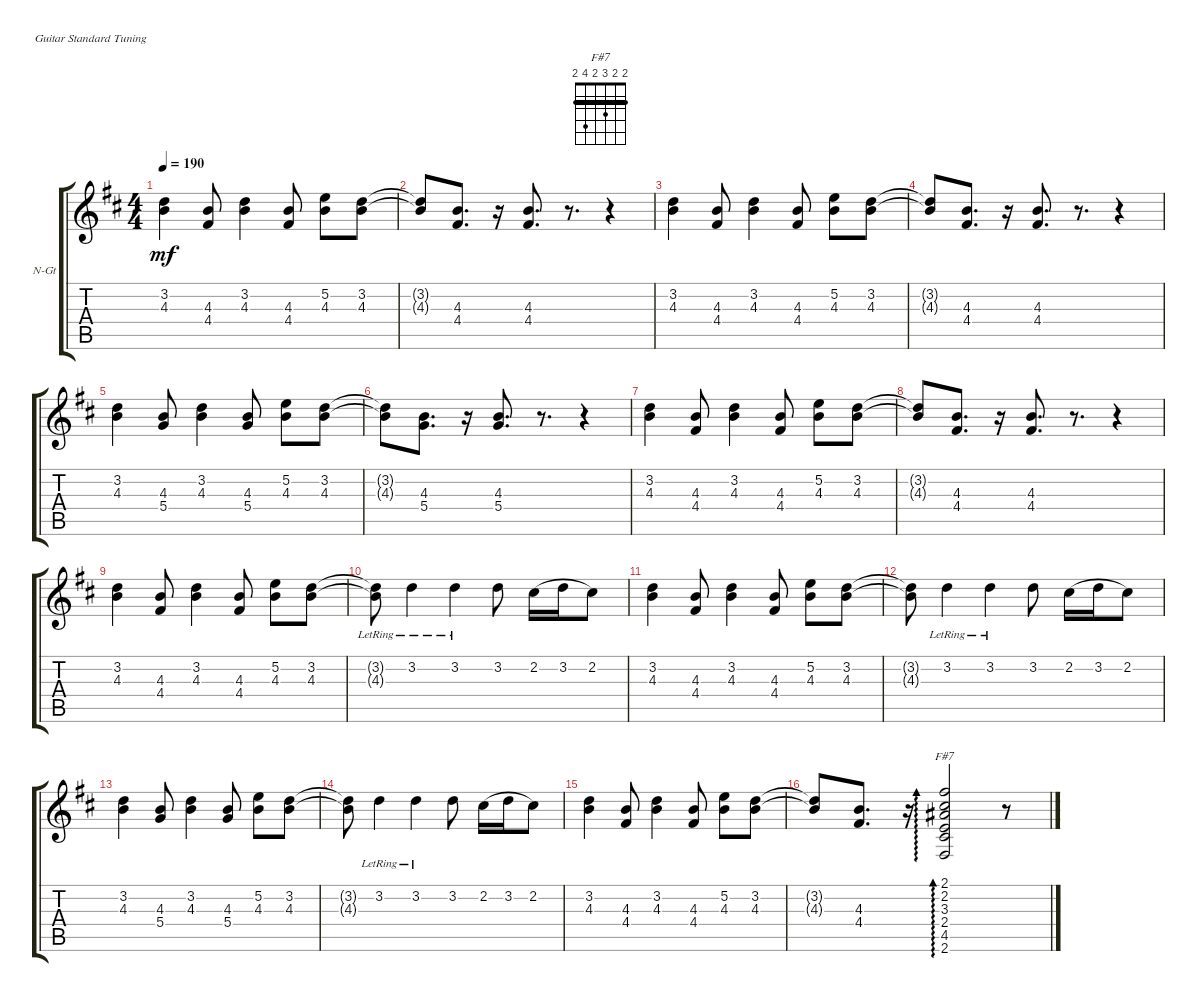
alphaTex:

\defaultSystemsLayout 4
\bracketExtendMode groupsimilarinstruments
\firstSystemTrackNameOrientation horizontal
\otherSystemsTrackNameOrientation horizontal
\track ("Nylon Guitar" "N-Gt") {instrument acousticguitarnylon}
\staff {score tabs}
\tuning (E4 B3 G3 D3 A2 E2)
\chord ("F#7" 2 2 3 2 4 2) {barre (2 2 2)}
\ts (4 4)
\tempo 190
\clef g2
\scale
1.18663
\ks bminor
(3.2 4.3).4{dy mf instrument acousticguitarnylon} (4.3 4.4).8 (3.2 4.3).4 (4.3 4.4).8 (5.2 4.3).8 (3.2 4.3).8 |
\scale
0.906684 (3.2{t} 4.3{t}).8 (4.3 4.4).8{d} r.16 (4.3 4.4).8{d} r.8{d} r.4 |
\scale
0.906684 (3.2 4.3).4 (4.3 4.4).8 (3.2 4.3).4 (4.3 4.4).8 (5.2 4.3).8 (3.2 4.3).8 |
\scale
1.1261 (3.2{t} 4.3{t}).8 (4.3 4.4).8{d} r.16 (4.3 4.4).8{d} r.8{d} r.4 |
\scale
0.936948 (3.2 4.3).4 (4.3 5.4).8 (3.2 4.3).4 (4.3 5.4).8 (5.2 4.3).8 (3.2 4.3).8 |
\scale
0.936948 (3.2{t} 4.3{t}).8 (4.3 5.4).8{d} r.16 (4.3 5.4).8{d} r.8{d} r.4 |
\scale
1.1261 (3.2 4.3).4 (4.3 4.4).8 (3.2 4.3).4 (4.3 4.4).8 (5.2 4.3).8 (3.2 4.3).8 |
\scale
0.936948 (3.2{t} 4.3{t}).8 (4.3 4.4).8{d} r.16 (4.3 4.4).8{d} r.8{d} r.4 |
\scale
0.936948 (3.2 4.3).4 (4.3 4.4).8 (3.2 4.3).4 (4.3 4.4).8 (5.2 4.3).8 (3.2 4.3).8 |
\scale
1.1261 (3.2{lr t} 4.3{lr t}).8 3.2{lr}.4 3.2{lr}.4 3.2.8 2.2.16{legatoorigin} 3.2.16{legatoorigin} 2.2.8 |
\scale
0.936948 (3.2 4.3).4 (4.3 4.4).8 (3.2 4.3).4 (4.3 4.4).8 (5.2 4.3).8 (3.2 4.3).8 |
\scale
0.936948 (3.2{t} 4.3{t}).8 3.2{lr}.4 3.2{lr}.4 3.2.8 2.2.16{legatoorigin} 3.2.16{legatoorigin} 2.2.8 |
\scale
1.1261 (3.2 4.3).4 (4.3 5.4).8 (3.2 4.3).4 (4.3 5.4).8 (5.2 4.3).8 (3.2 4.3).8 |
\scale
0.936948 (3.2{t} 4.3{t}).8 3.2{lr}.4 3.2{lr}.4 3.2.8 2.2.16{legatoorigin} 3.2.16{legatoorigin} 2.2.8 |
\scale
0.936948 (3.2 4.3).4 (4.3 4.4).8 (3.2 4.3).4 (4.3 4.4).8 (5.2 4.3).8 (3.2 4.3).8 |
\scale
1.1261 (3.2{t} 4.3{t}).8 (4.3 4.4).8{d} r.16 (3.3 2.4 2.6 4.5 2.2 2.1).2{ad 0 ch "F#7"} r.8
